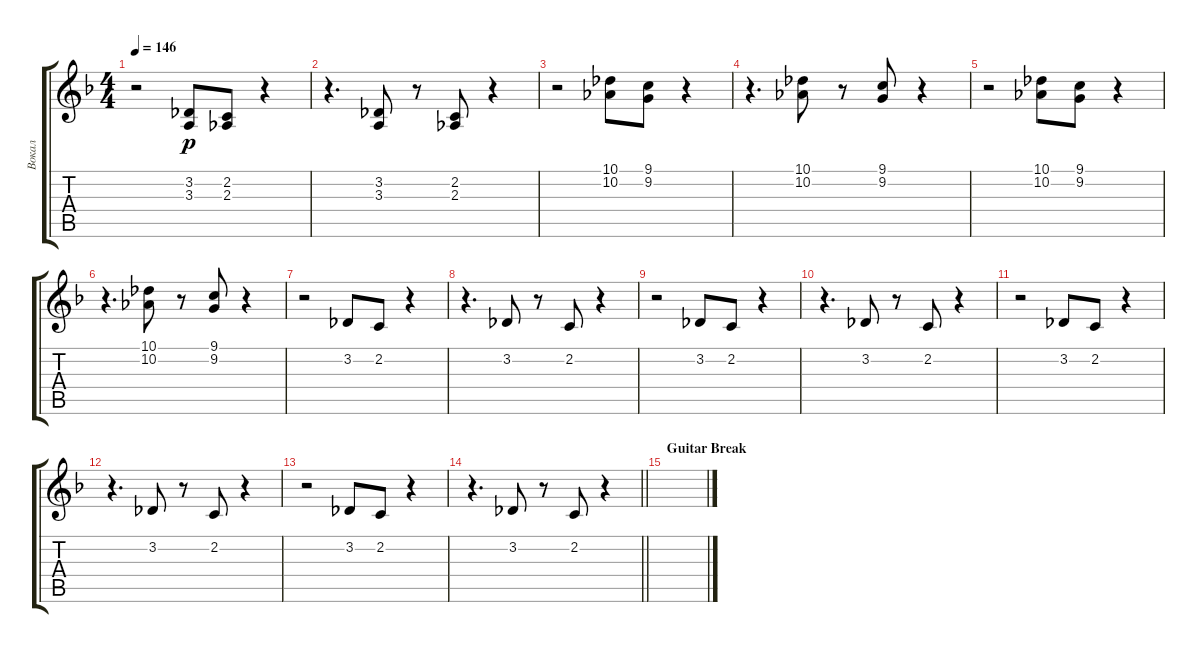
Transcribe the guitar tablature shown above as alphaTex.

\track ("Вокал" "Вокал") {instrument trumpet}
\staff {score tabs}
\tuning (Eb4 Bb3 Gb3 Db3 Ab2 Eb2) {hide}
\ts (4 4)
\tempo 146
\clef g2
\ks dminor
r.2{dy p} (3.2 3.3).8 (2.2 2.3).8 r.4 |
r.4{d} (3.2 3.3).8 r.8 (2.2 2.3).8 r.4 |
r.2 (10.1 10.2).8 (9.1 9.2).8 r.4 |
r.4{d} (10.1 10.2).8 r.8 (9.1 9.2).8 r.4 |
r.2 (10.1 10.2).8 (9.1 9.2).8 r.4 |
r.4{d} (10.1 10.2).8 r.8 (9.1 9.2).8 r.4 |
r.2 3.2.8 2.2.8 r.4 |
r.4{d} 3.2.8 r.8 2.2.8 r.4 |
r.2 3.2.8 2.2.8 r.4 |
r.4{d} 3.2.8 r.8 2.2.8 r.4 |
r.2 3.2.8 2.2.8 r.4 |
r.4{d} 3.2.8 r.8 2.2.8 r.4 |
r.2 3.2.8 2.2.8 r.4 |
\barLineRight lightlight
r.4{d} 3.2.8 r.8 2.2.8 r.4 |
\section ("" "Guitar Break")
